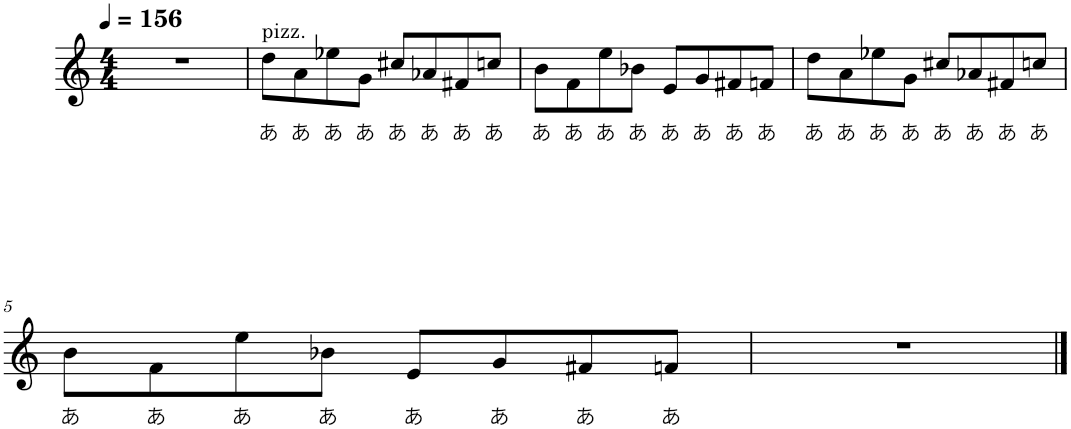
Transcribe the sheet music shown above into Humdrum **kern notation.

**kern	**text
*part1	*part1
*staff1	*staff1
*I"Violin	*
*I'Vln.	*
*clefG2	*
*k[]	*
*M4/4	*
*MM156	*
=1	=1
1r	.
=2	=2
!LO:TX:a:t=pizz.	!
!	!LO:LY:b
8dd\L	あ
!	!LO:LY:b
8a\	あ
!	!LO:LY:b
8ee-X\	あ
!	!LO:LY:b
8g\J	あ
!	!LO:LY:b
8cc#X/L	あ
!	!LO:LY:b
8a-X/	あ
!	!LO:LY:b
8f#X/	あ
!	!LO:LY:b
8ccn/J	あ
=3	=3
!	!LO:LY:b
8b\L	あ
!	!LO:LY:b
8f\	あ
!	!LO:LY:b
8ee\	あ
!	!LO:LY:b
8b-X\J	あ
!	!LO:LY:b
8e/L	あ
!	!LO:LY:b
8g/	あ
!	!LO:LY:b
8f#X/	あ
!	!LO:LY:b
8fn/J	あ
=4	=4
!	!LO:LY:b
8dd\L	あ
!	!LO:LY:b
8a\	あ
!	!LO:LY:b
8ee-X\	あ
!	!LO:LY:b
8g\J	あ
!	!LO:LY:b
8cc#X/L	あ
!	!LO:LY:b
8a-X/	あ
!	!LO:LY:b
8f#X/	あ
!	!LO:LY:b
8ccn/J	あ
!!LO:LB:g=z
=5	=5
!	!LO:LY:b
8b\L	あ
!	!LO:LY:b
8f\	あ
!	!LO:LY:b
8ee\	あ
!	!LO:LY:b
8b-X\J	あ
!	!LO:LY:b
8e/L	あ
!	!LO:LY:b
8g/	あ
!	!LO:LY:b
8f#X/	あ
!	!LO:LY:b
8fn/J	あ
=6	=6
1r	.
==	==
*-	*-
